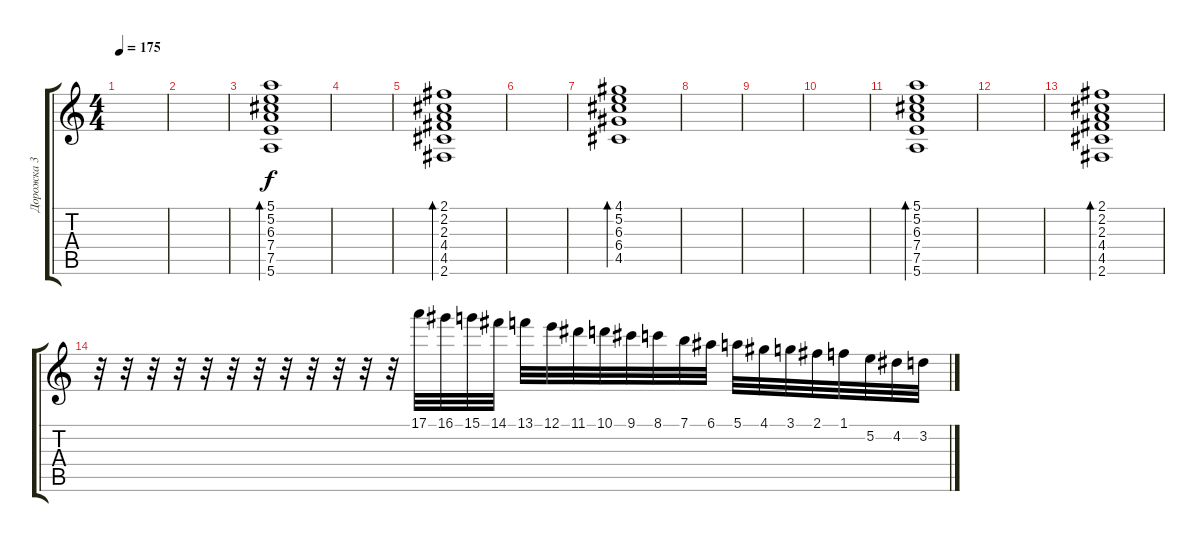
\track ("Дорожка 3" "Дорожка 3") {instrument overdrivenguitar}
\staff {score tabs}
\tuning (E4 B3 G3 D3 A2 E2) {hide}
\ts (4 4)
\tempo 175
\clef g2
\ks c
|
|
(5.1 5.2 6.3 7.4 7.5 5.6).1{bd 240} |
|
(2.1 2.2 2.3 4.4 4.5 2.6).1{bd 240} |
|
(4.1 5.2 6.3 6.4 4.5).1{bd 240 volume 10 instrument electricguitarclean} |
|
|
|
(5.1 5.2 6.3 7.4 7.5 5.6).1{bd 240} |
|
(2.1 2.2 2.3 4.4 4.5 2.6).1{bd 240} |
r.32 r.32 r.32 r.32 r.32 r.32 r.32 r.32 r.32 r.32 r.32 r.32 17.1.32{instrument distortionguitar} 16.1.32 15.1.32 14.1.32 13.1.32 12.1.32 11.1.32 10.1.32 9.1.32 8.1.32 7.1.32 6.1.32 5.1.32 4.1.32 3.1.32 2.1.32 1.1.32 5.2.32 4.2.32 3.2.32
